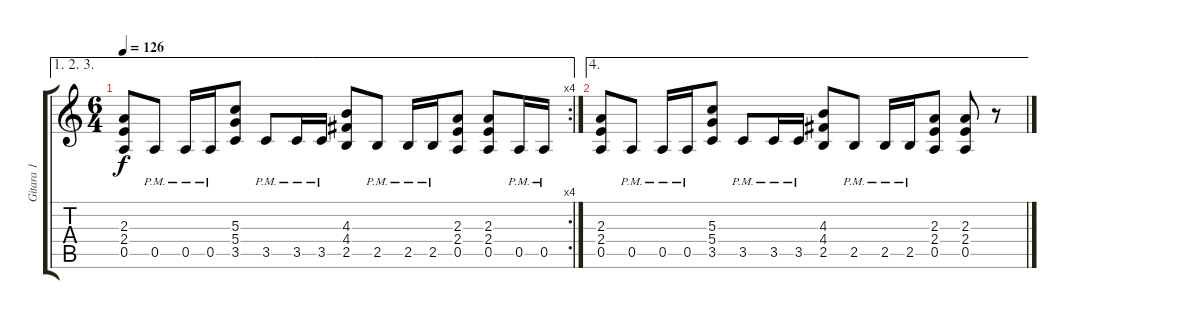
\track ("Gitara 1" "Gitara 1") {instrument distortionguitar}
\staff {score tabs}
\tuning (E4 B3 G3 D3 A2 E2) {hide}
\ae (1 2 3)
\rc 4
\ts (6 4)
\tempo 126
\clef g2
\ks c
(2.3 2.4 0.5).8{dy f} 0.5{pm}.8 0.5{pm}.16 0.5{pm}.16 (5.3 5.4 3.5).8 3.5{pm}.8 3.5{pm}.16 3.5{pm}.16 (4.3 4.4 2.5).8 2.5{pm}.8 2.5{pm}.16 2.5{pm}.16 (2.3 2.4 0.5).8 (2.3 2.4 0.5).8 0.5{pm}.16 0.5{pm}.16 |
\ae 4
(2.3 2.4 0.5).8 0.5{pm}.8 0.5{pm}.16 0.5{pm}.16 (5.3 5.4 3.5).8 3.5{pm}.8 3.5{pm}.16 3.5{pm}.16 (4.3 4.4 2.5).8 2.5{pm}.8 2.5{pm}.16 2.5{pm}.16 (2.3 2.4 0.5).8 (2.3 2.4 0.5).8 r.8
